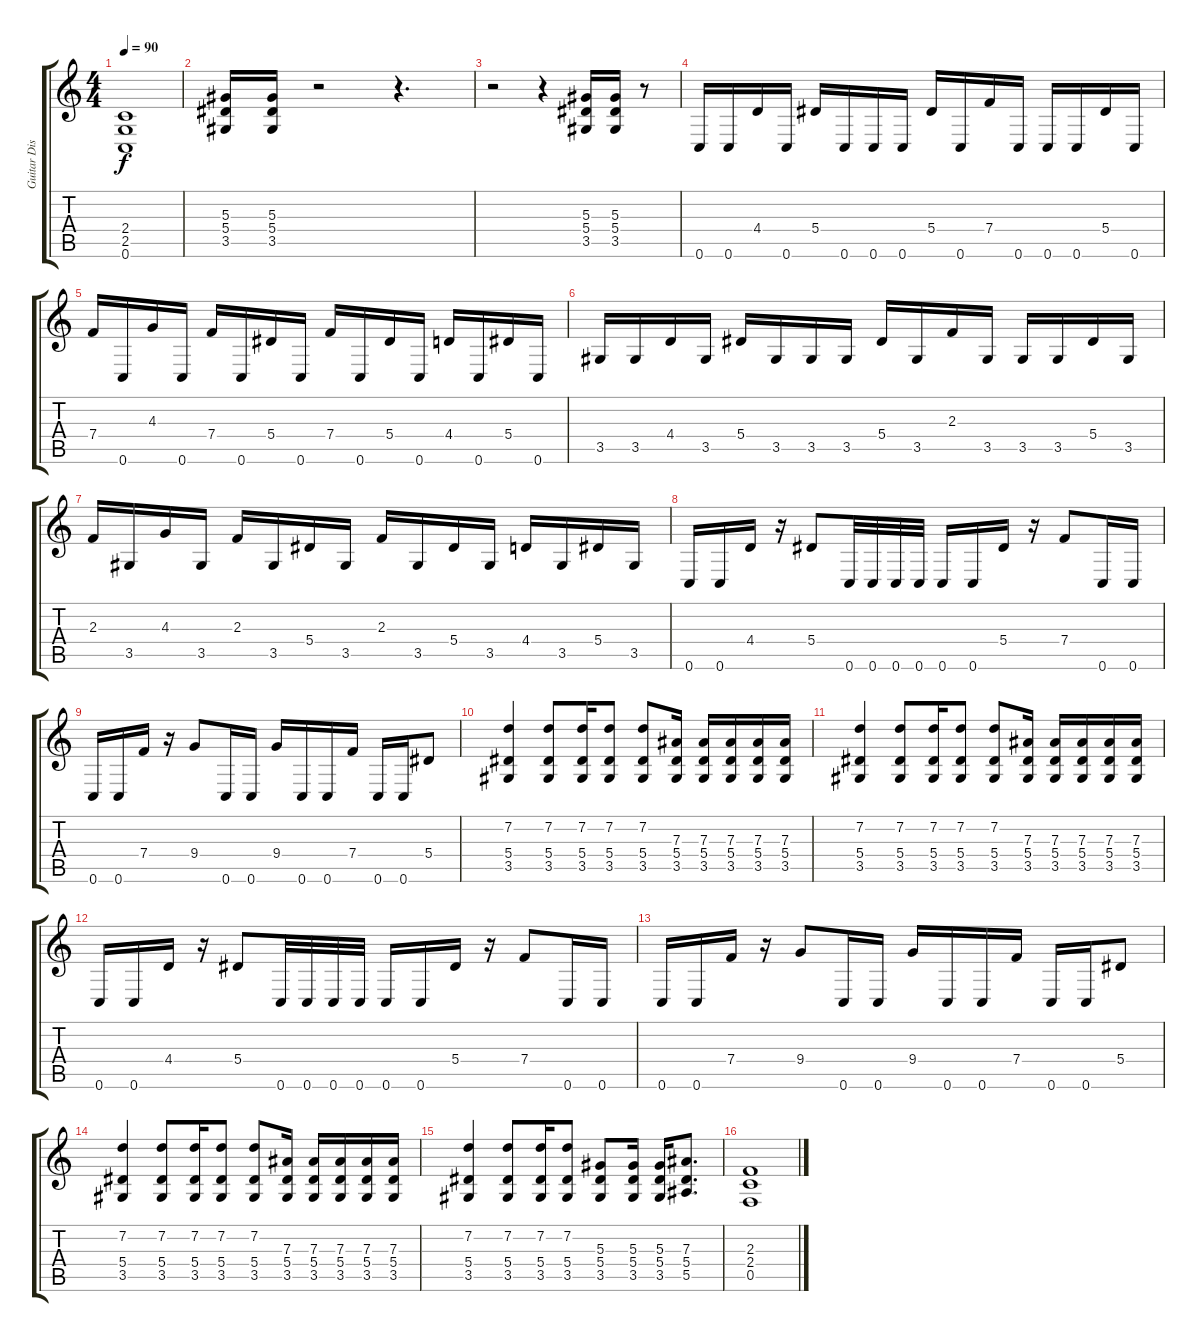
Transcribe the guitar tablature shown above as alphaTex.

\track ("Guitar Dist 1" "Guitar Dis") {instrument overdrivenguitar}
\staff {score tabs}
\tuning (C4 G3 Eb3 Bb2 F2 C2) {hide}
\ts (4 4)
\tempo 90
\clef g2
\ks c
(2.4{t} 2.5{t} 0.6{t}).1{dy f} |
(5.3 5.4 3.5).16 (5.3 5.4 3.5).16 r.2 r.4{d} |
r.2 r.4 (5.3 5.4 3.5).16 (5.3 5.4 3.5).16 r.8 |
0.6.16 0.6.16 4.4.16 0.6.16 5.4.16 0.6.16 0.6.16 0.6.16 5.4.16 0.6.16 7.4.16 0.6.16 0.6.16 0.6.16 5.4.16 0.6.16 |
7.4.16 0.6.16 4.3.16 0.6.16 7.4.16 0.6.16 5.4.16 0.6.16 7.4.16 0.6.16 5.4.16 0.6.16 4.4.16 0.6.16 5.4.16 0.6.16 |
3.5.16 3.5.16 4.4.16 3.5.16 5.4.16 3.5.16 3.5.16 3.5.16 5.4.16 3.5.16 2.3.16 3.5.16 3.5.16 3.5.16 5.4.16 3.5.16 |
2.3.16 3.5.16 4.3.16 3.5.16 2.3.16 3.5.16 5.4.16 3.5.16 2.3.16 3.5.16 5.4.16 3.5.16 4.4.16 3.5.16 5.4.16 3.5.16 |
0.6.16 0.6.16 4.4.16 r.16 5.4.8 0.6.32 0.6.32 0.6.32 0.6.32 0.6.16 0.6.16 5.4.16 r.16 7.4.8 0.6.16 0.6.16 |
0.6.16 0.6.16 7.4.16 r.16 9.4.8 0.6.16 0.6.16 9.4.16 0.6.16 0.6.16 7.4.16 0.6.16 0.6.16 5.4.8 |
(7.2 5.4 3.5).4 (7.2 5.4 3.5).8 (7.2 5.4 3.5).16 (7.2 5.4 3.5).8 (7.2 5.4 3.5).8 (7.3 5.4 3.5).16 (7.3 5.4 3.5).16 (7.3 5.4 3.5).16 (7.3 5.4 3.5).16 (7.3 5.4 3.5).16 |
(7.2 5.4 3.5).4 (7.2 5.4 3.5).8 (7.2 5.4 3.5).16 (7.2 5.4 3.5).8 (7.2 5.4 3.5).8 (7.3 5.4 3.5).16 (7.3 5.4 3.5).16 (7.3 5.4 3.5).16 (7.3 5.4 3.5).16 (7.3 5.4 3.5).16 |
0.6.16 0.6.16 4.4.16 r.16 5.4.8 0.6.32 0.6.32 0.6.32 0.6.32 0.6.16 0.6.16 5.4.16 r.16 7.4.8 0.6.16 0.6.16 |
0.6.16 0.6.16 7.4.16 r.16 9.4.8 0.6.16 0.6.16 9.4.16 0.6.16 0.6.16 7.4.16 0.6.16 0.6.16 5.4.8 |
(7.2 5.4 3.5).4 (7.2 5.4 3.5).8 (7.2 5.4 3.5).16 (7.2 5.4 3.5).8 (7.2 5.4 3.5).8 (7.3 5.4 3.5).16 (7.3 5.4 3.5).16 (7.3 5.4 3.5).16 (7.3 5.4 3.5).16 (7.3 5.4 3.5).16 |
(7.2 5.4 3.5).4 (7.2 5.4 3.5).8 (7.2 5.4 3.5).16 (7.2 5.4 3.5).8 (5.3 5.4 3.5).8 (5.3 5.4 3.5).16 (5.3 5.4 3.5).16 (7.3 5.4 5.5).8{d} |
(2.3 2.4 0.5).1
